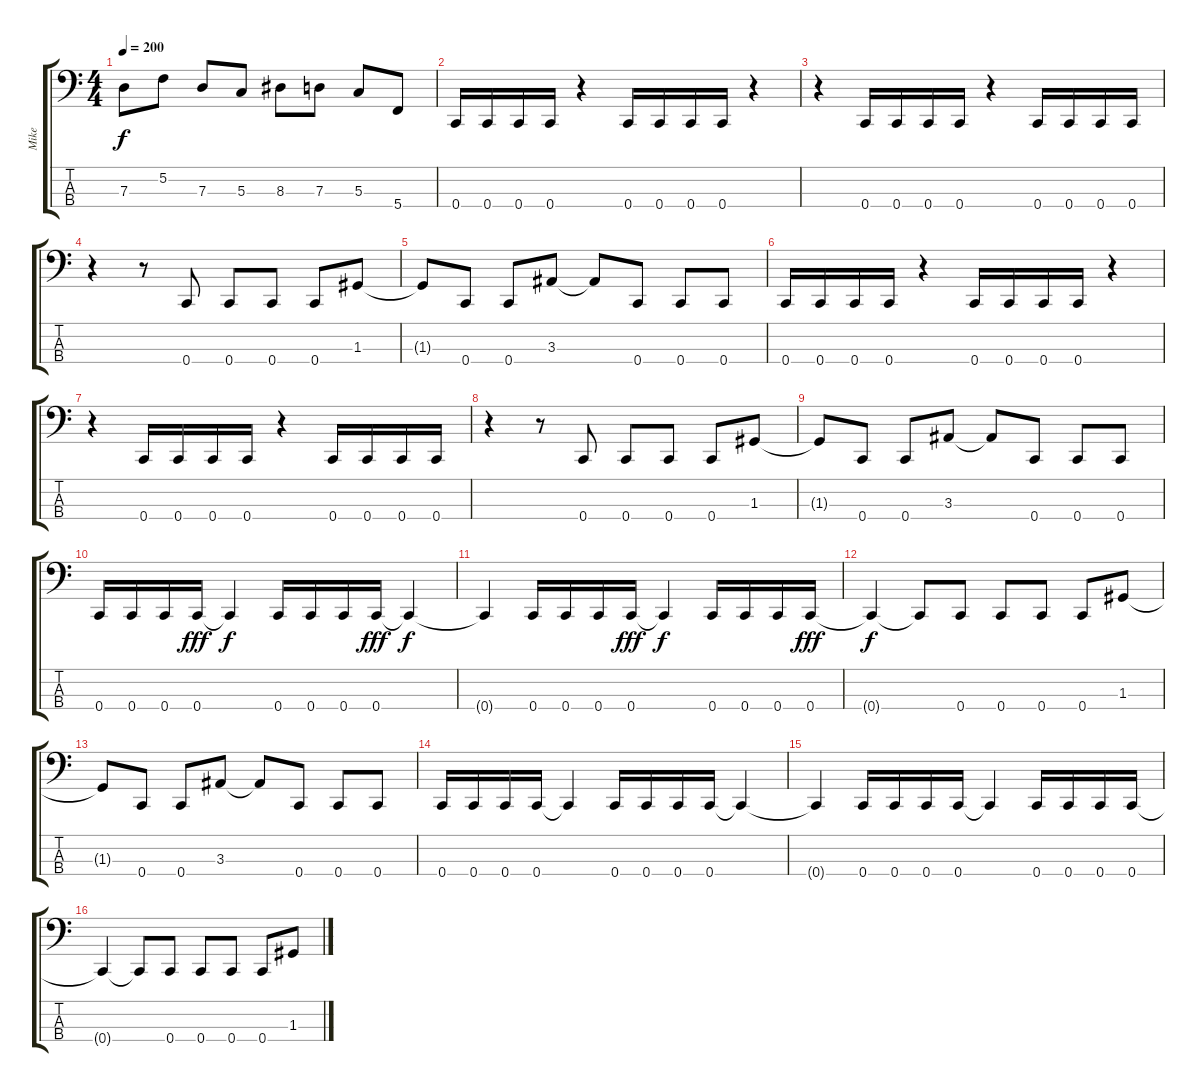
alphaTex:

\track ("Mike" "Mike") {instrument electricbasspick}
\staff {score tabs}
\tuning (F2 C2 G1 C1) {hide}
\ts (4 4)
\tempo 200
\clef f4
\ks c
7.3.8{dy f} 5.2.8 7.3.8 5.3.8 8.3.8 7.3.8 5.3.8 5.4.8 |
0.4.16 0.4.16 0.4.16 0.4.16 r.4 0.4.16 0.4.16 0.4.16 0.4.16 r.4 |
r.4 0.4.16 0.4.16 0.4.16 0.4.16 r.4 0.4.16 0.4.16 0.4.16 0.4.16 |
r.4 r.8 0.4.8 0.4.8 0.4.8 0.4.8 1.3.8 |
1.3{t}.8 0.4.8 0.4.8 3.3.8 3.3{t}.8 0.4.8 0.4.8 0.4.8 |
0.4.16 0.4.16 0.4.16 0.4.16 r.4 0.4.16 0.4.16 0.4.16 0.4.16 r.4 |
r.4 0.4.16 0.4.16 0.4.16 0.4.16 r.4 0.4.16 0.4.16 0.4.16 0.4.16 |
r.4 r.8 0.4.8 0.4.8 0.4.8 0.4.8 1.3.8 |
1.3{t}.8 0.4.8 0.4.8 3.3.8 3.3{t}.8 0.4.8 0.4.8 0.4.8 |
0.4.16 0.4.16 0.4.16 0.4.16{dy fff} 0.4{t}.4{dy f} 0.4.16 0.4.16 0.4.16 0.4.16{dy fff} 0.4{t}.4{dy f} |
0.4{t}.4 0.4.16 0.4.16 0.4.16 0.4.16{dy fff} 0.4{t}.4{dy f} 0.4.16 0.4.16 0.4.16 0.4.16{dy fff} |
0.4{t}.4{dy f} 0.4{t}.8 0.4.8 0.4.8 0.4.8 0.4.8 1.3.8 |
1.3{t}.8 0.4.8 0.4.8 3.3.8 3.3{t}.8 0.4.8 0.4.8 0.4.8 |
0.4.16 0.4.16 0.4.16 0.4.16 0.4{t}.4 0.4.16 0.4.16 0.4.16 0.4.16 0.4{t}.4 |
0.4{t}.4 0.4.16 0.4.16 0.4.16 0.4.16 0.4{t}.4 0.4.16 0.4.16 0.4.16 0.4.16 |
0.4{t}.4 0.4{t}.8 0.4.8 0.4.8 0.4.8 0.4.8 1.3.8
